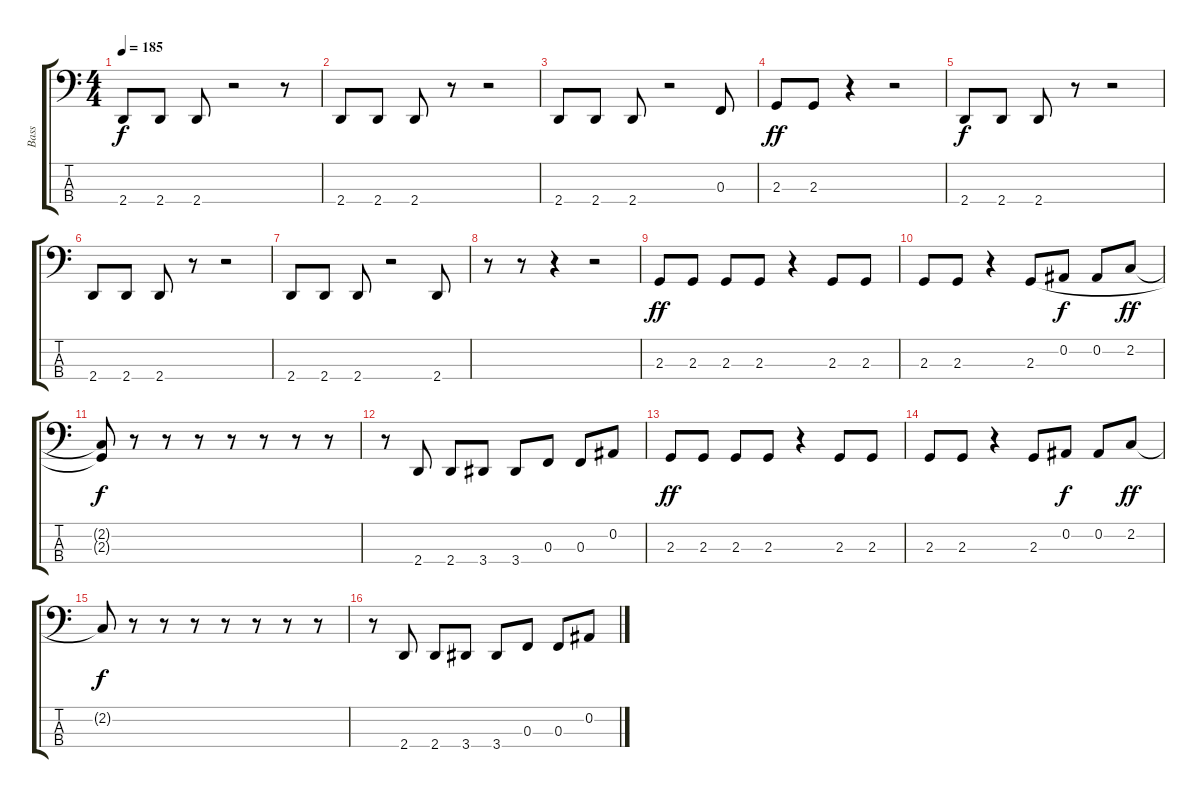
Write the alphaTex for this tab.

\track ("Bass" "Bass") {instrument slapbass1}
\staff {score tabs}
\tuning (Eb2 Bb1 F1 C1) {hide}
\ts (4 4)
\tempo 185
\clef f4
\ks c
2.4.8{dy f} 2.4.8 2.4.8 r.2 r.8 |
2.4.8 2.4.8 2.4.8 r.8 r.2 |
2.4.8 2.4.8 2.4.8 r.2 0.3.8 |
2.3.8{dy ff} 2.3.8 r.4 r.2 |
2.4.8{dy f} 2.4.8 2.4.8 r.8 r.2 |
2.4.8 2.4.8 2.4.8 r.8 r.2 |
2.4.8 2.4.8 2.4.8 r.2 2.4.8 |
r.8 r.8 r.4 r.2 |
2.3.8{dy ff} 2.3.8 2.3.8 2.3.8 r.4 2.3.8 2.3.8 |
2.3.8 2.3.8 r.4 2.3.8 0.2.8{dy f} 0.2.8 2.2.8{dy ff} |
(2.2{t} 2.3{t}).8{dy f} r.8 r.8 r.8 r.8 r.8 r.8 r.8 |
r.8 2.4.8 2.4.8 3.4.8 3.4.8 0.3.8 0.3.8 0.2.8 |
2.3.8{dy ff} 2.3.8 2.3.8 2.3.8 r.4 2.3.8 2.3.8 |
2.3.8 2.3.8 r.4 2.3.8 0.2.8{dy f} 0.2.8 2.2.8{dy ff} |
2.2{t}.8{dy f} r.8 r.8 r.8 r.8 r.8 r.8 r.8 |
r.8 2.4.8 2.4.8 3.4.8 3.4.8 0.3.8 0.3.8 0.2.8
